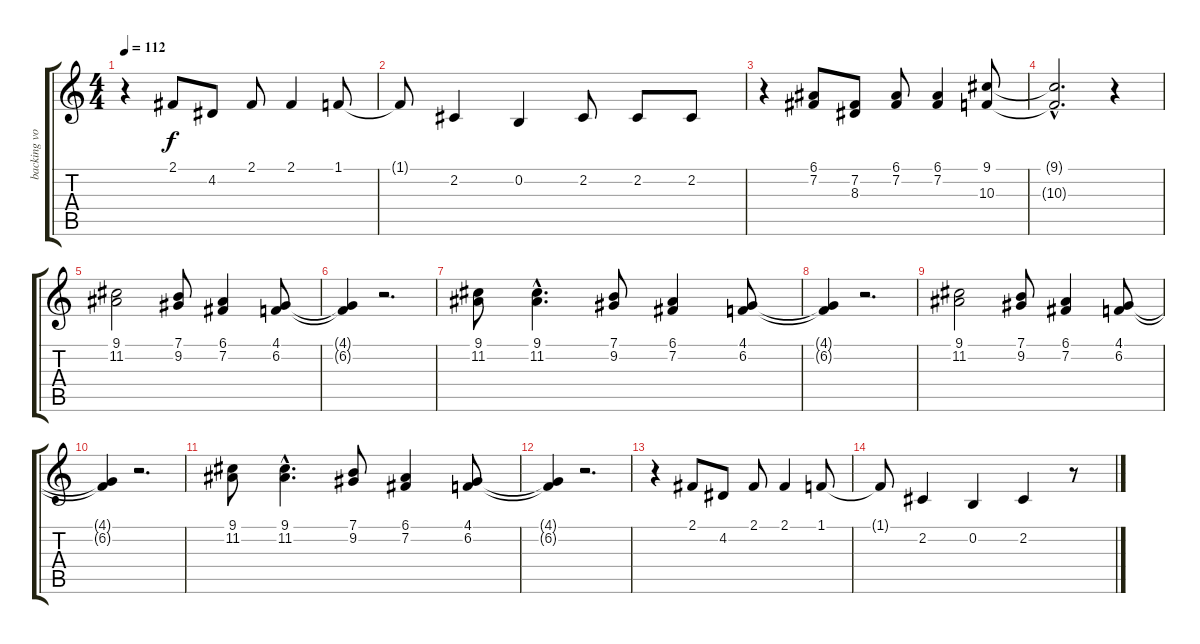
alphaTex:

\track ("backing vocals" "backing vo") {instrument oboe}
\staff {score tabs}
\tuning (E4 B3 G3 D3 A2 E2) {hide}
\ts (4 4)
\tempo 112
\clef g2
\ks c
r.4{dy f} 2.1.8 4.2.8 2.1.8 2.1.4 1.1.8 |
1.1{t}.8 2.2.4 0.2.4 2.2.8 2.2.8 2.2.8 |
r.4 (6.1 7.2).8 (7.2 8.3).8 (6.1 7.2).8 (6.1 7.2).4 (9.1 10.3).8 |
(9.1{hac t} 10.3{hac t}).2{d} r.4 |
(9.1 11.2).2{volume 15} (7.1 9.2).8{volume 14} (6.1 7.2).4{volume 14} (4.1 6.2).8{volume 14} |
(4.1{t} 6.2{t}).4 r.2{d} |
(9.1 11.2).8{volume 12} (9.1{hac} 11.2{hac}).4{d volume 12} (7.1 9.2).8{volume 12} (6.1 7.2).4{volume 12} (4.1 6.2).8{volume 11} |
(4.1{t} 6.2{t}).4 r.2{d} |
(9.1 11.2).2{volume 10} (7.1 9.2).8{volume 9} (6.1 7.2).4{volume 9} (4.1 6.2).8{volume 8} |
(4.1{t} 6.2{t}).4 r.2{d} |
(9.1 11.2).8{volume 7} (9.1{hac} 11.2{hac}).4{d volume 7} (7.1 9.2).8{volume 6} (6.1 7.2).4{volume 6} (4.1 6.2).8{volume 6} |
(4.1{t} 6.2{t}).4 r.2{d} |
r.4 2.1.8{volume 4} 4.2.8{volume 4} 2.1.8{volume 4} 2.1.4{volume 3} 1.1.8{volume 3} |
1.1{t}.8 2.2.4{volume 3} 0.2.4{volume 2} 2.2.4{volume 2} r.8
